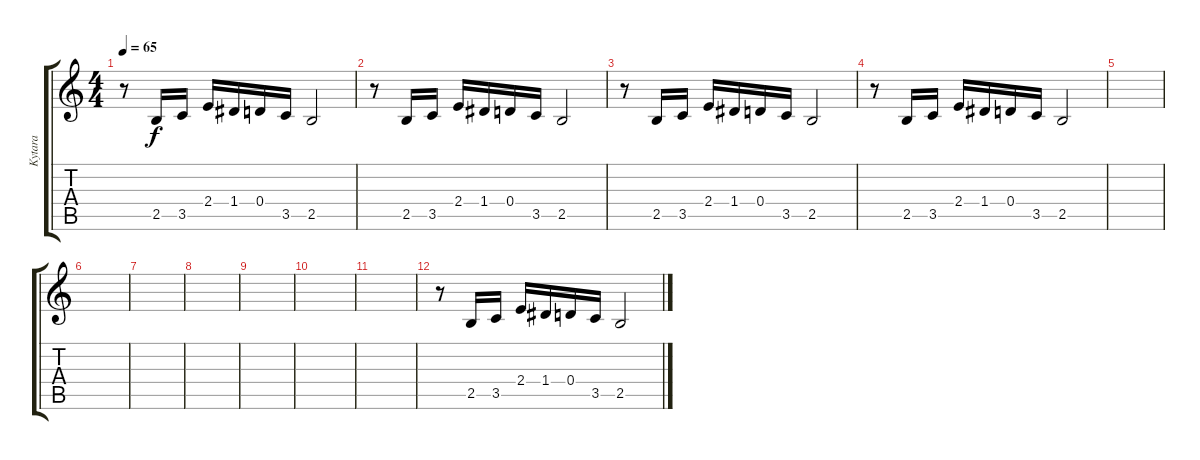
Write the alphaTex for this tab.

\track ("Kytara" "Kytara") {instrument distortionguitar}
\staff {score tabs}
\tuning (E4 B3 G3 D3 A2 E2) {hide}
\ts (4 4)
\tempo 65
\clef g2
\ks c
r.8{dy f instrument distortionguitar} 2.5.16 3.5.16 2.4.16 1.4.16 0.4.16 3.5.16 2.5.2 |
r.8 2.5.16 3.5.16 2.4.16 1.4.16 0.4.16 3.5.16 2.5.2 |
r.8 2.5.16 3.5.16 2.4.16 1.4.16 0.4.16 3.5.16 2.5.2 |
r.8 2.5.16 3.5.16 2.4.16 1.4.16 0.4.16 3.5.16 2.5.2 |
|
|
|
|
|
|
|
r.8 2.5.16 3.5.16 2.4.16 1.4.16 0.4.16 3.5.16 2.5.2
